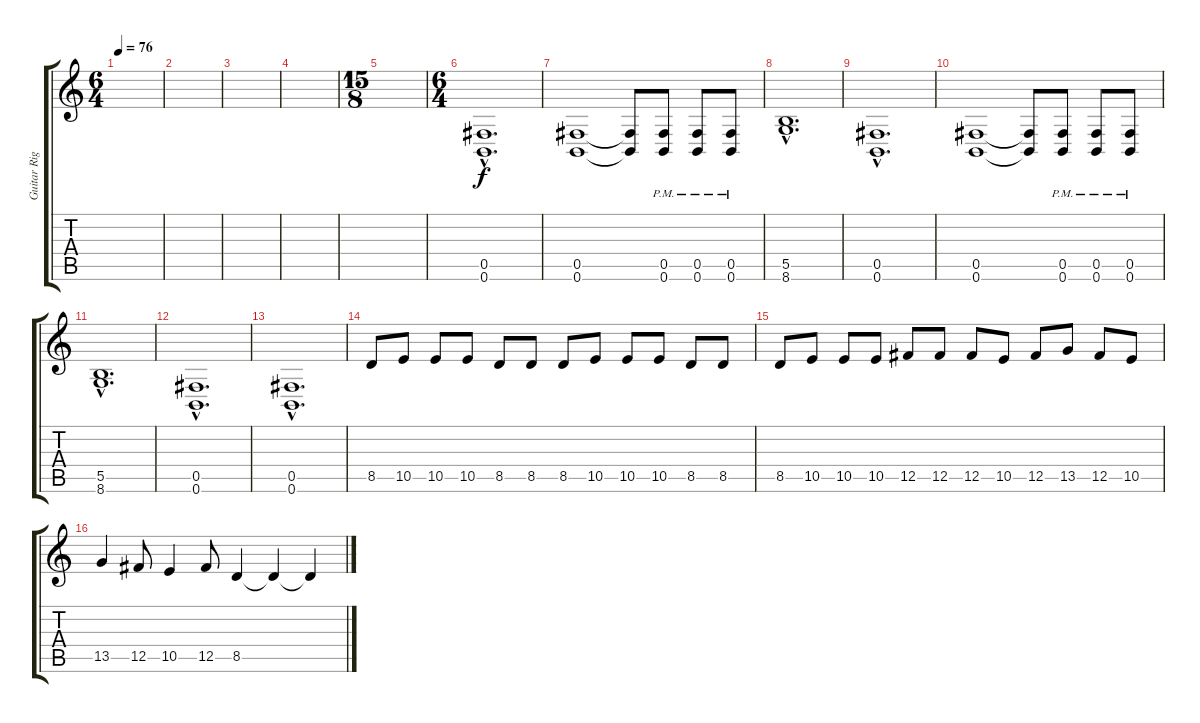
\track ("Guitar Right" "Guitar Rig") {instrument distortionguitar}
\staff {score tabs}
\tuning (Db4 Ab3 E3 B2 Gb2 B1) {hide}
\ts (6 4)
\tempo 76
\clef g2
\ks c
|
|
|
|
\ts (15 8)
|
\ts (6 4)
(0.5{hac} 0.6{hac}).1{d} |
(0.5 0.6).1 (0.5{t} 0.6{t}).8 (0.5{pm} 0.6{pm}).8 (0.5{pm} 0.6{pm}).8 (0.5{pm} 0.6{pm}).8 |
(5.5{hac} 8.6{hac}).1{d} |
(0.5{hac} 0.6{hac}).1{d} |
(0.5 0.6).1 (0.5{t} 0.6{t}).8 (0.5{pm} 0.6{pm}).8 (0.5{pm} 0.6{pm}).8 (0.5{pm} 0.6{pm}).8 |
(5.5{hac} 8.6{hac}).1{d} |
(0.5{hac} 0.6{hac}).1{d} |
(0.5{hac} 0.6{hac}).1{d} |
8.5.8 10.5.8 10.5.8 10.5.8 8.5.8 8.5.8 8.5.8 10.5.8 10.5.8 10.5.8 8.5.8 8.5.8 |
8.5.8 10.5.8 10.5.8 10.5.8 12.5.8 12.5.8 12.5.8 10.5.8 12.5.8 13.5.8 12.5.8 10.5.8 |
13.5.4 12.5.8 10.5.4 12.5.8 8.5.4 8.5{t}.4 8.5{t}.4
